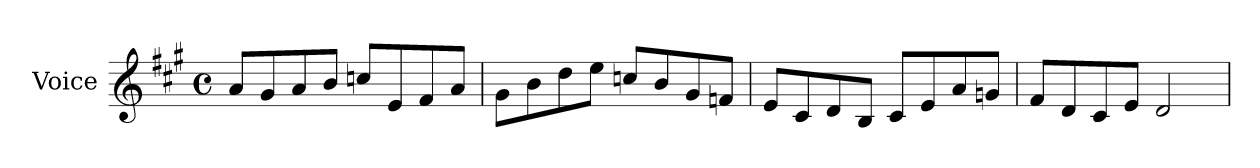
**kern
*part1
*staff1
*I"Voice
*I'Voice
*clefG2
*k[f#c#g#]
*M4/4
*met(c)
=1
8a/L
8g#/
8a/
8b/J
8ccn/L
8e/
8f#/
8a/J
=2
8g#\L
8b\
8dd\
8ee\J
8ccn/L
8b/
8g#/
8fn/J
=3
8e/L
8c#/
8d/
8B/J
8c#/L
8e/
8a/
8gn/J
=4
8f#/L
8d/
8c#/
8e/J
2d/
=
*-
